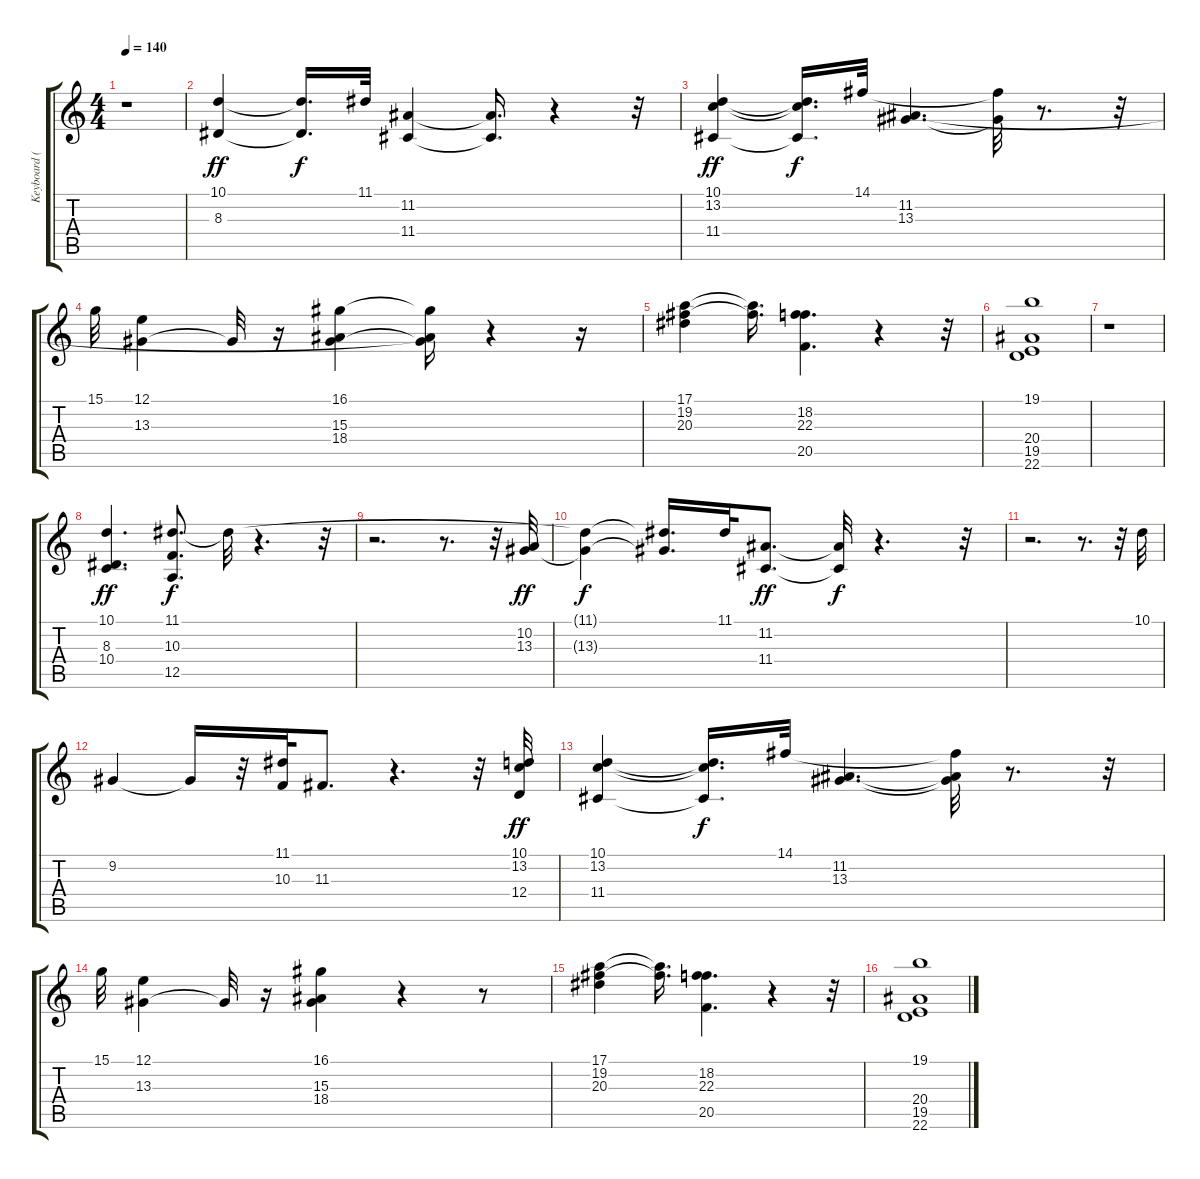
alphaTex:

\track ("Keyboard (left hand)" "Keyboard (") {instrument churchorgan}
\staff {score tabs}
\tuning (E4 B3 G3 D3 A2 E2) {hide}
\ts (4 4)
\tempo 140
\clef g2
\ks c
r.1{dy f} |
(10.1 8.3).4{dy ff} (10.1{t} 8.3{t}).16{d dy f} 11.1.32 (11.2 11.4).4 (11.2{t} 11.4{t}).16{d} r.4 r.32 |
(10.1 13.2 11.4).4{dy ff} (10.1{t} 13.2{t} 11.4{t}).16{d dy f} 14.1.32 (11.2 13.3).4{d} (14.1{t} 13.3{t}).32 r.8{d} r.32 |
15.1.32 (12.1 13.3).4 13.3{t}.32 r.16 (16.1 15.3 18.4).4 (16.1{t} 11.2{t} 18.4{t}).16 r.4 r.16 |
(17.1 19.2 20.3).4 (17.1{t} 19.2{t}).16{d} (18.2 22.3 20.5).4{d} r.4 r.32 |
(19.1 20.4 19.5 22.6).1 |
r.1 |
(10.1 8.3 10.4).4{d dy ff} (11.1 10.3 12.5).8{d dy f} 11.1{t}.32 r.4{d} r.32 |
r.2{d} r.8{d} r.32 (10.2 13.3).32{dy ff} |
(11.1{t} 13.3{t}).4{dy f} (11.1{t} 13.3{t}).16{d} 11.1.32 (11.2 11.4).8{d dy ff} (11.2{t} 11.4{t}).32{dy f} r.4{d} r.32 |
r.2{d} r.8{d} r.32 10.1.32 |
9.2.4 9.2{t}.16 r.32 (11.1 10.3).32 11.3.8{d} r.4{d} r.32 (10.1 13.2 12.4).32{dy ff} |
(10.1 13.2 11.4).4 (10.1{t} 13.2{t} 11.4{t}).16{d dy f} 14.1.32 (11.2 13.3).4{d} (14.1{t} 11.2{t} 13.3{t}).32 r.8{d} r.32 |
15.1.32 (12.1 13.3).4 13.3{t}.32 r.16 (16.1 15.3 18.4).4 r.4 r.8 |
(17.1 19.2 20.3).4 (17.1{t} 19.2{t}).16{d} (18.2 22.3 20.5).4{d} r.4 r.32 |
(19.1 20.4 19.5 22.6).1
